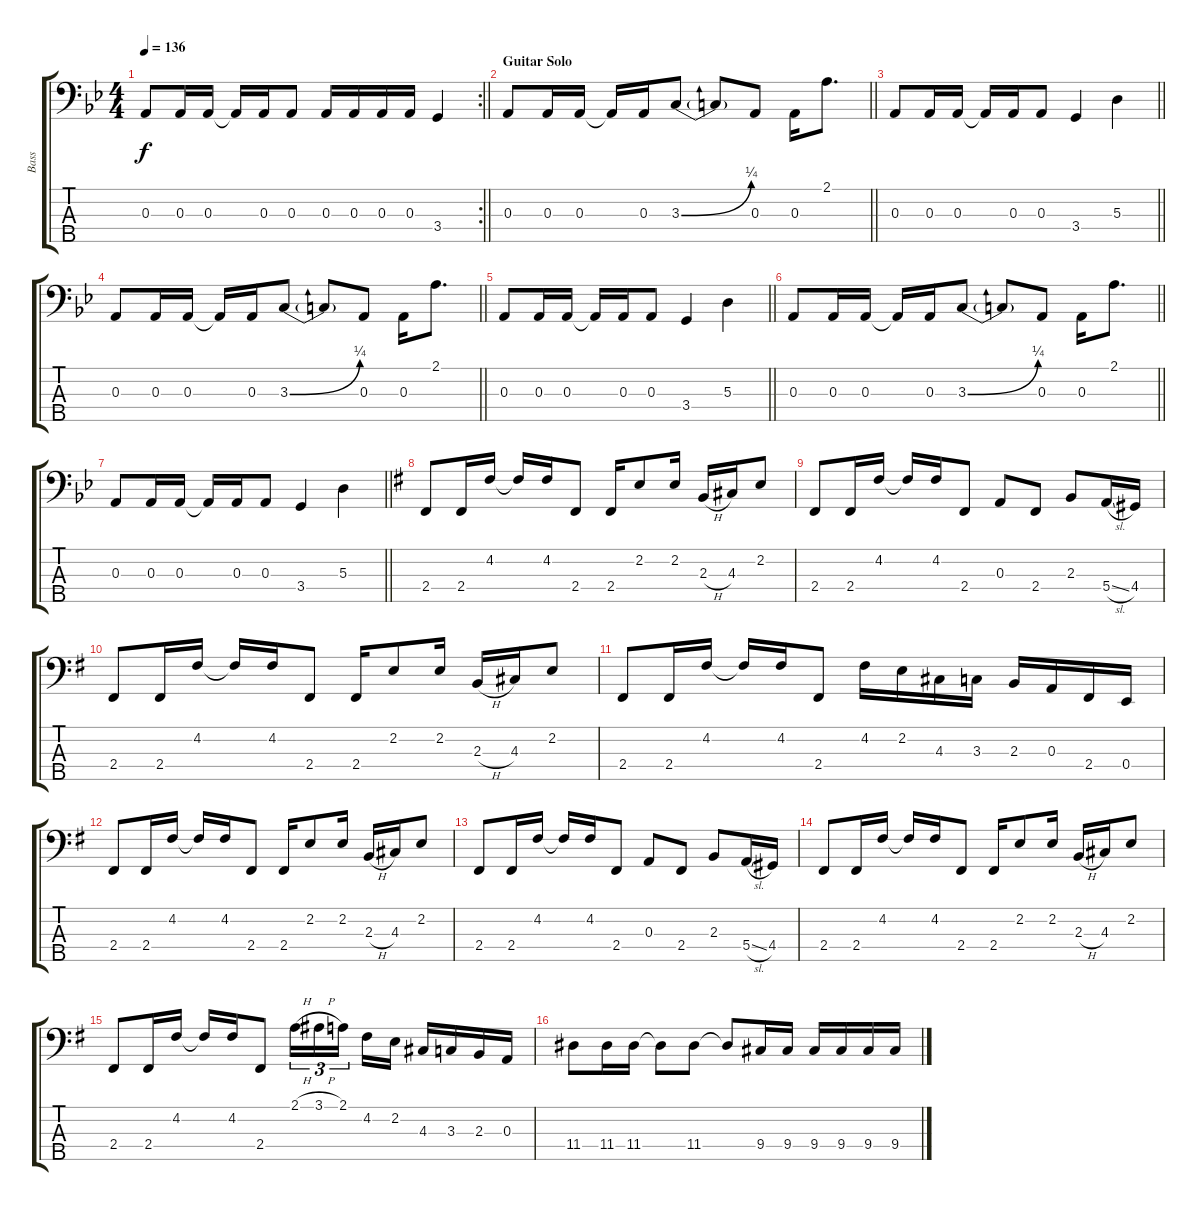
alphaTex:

\track ("Bass" "Bass") {instrument electricbassfinger}
\staff {score tabs}
\tuning (G2 D2 A1 E1 B0) {hide}
\rc 2
\ts (4 4)
\tempo 136
\clef f4
\barLineRight lightlight
\ks bb
0.3.8{dy f} 0.3.16 0.3.16 0.3{t}.16 0.3.16 0.3.8 0.3.16 0.3.16 0.3.16 0.3.16 3.4.4 |
\section ("" "Guitar Solo")
\barLineRight lightlight
0.3.8 0.3.16 0.3.16 0.3{t}.16 0.3.16 3.3{be (bend 0 0 60 1)}.8 3.3{t}.8 0.3.8 0.3.16 2.1.8{d} |
\barLineRight lightlight
0.3.8 0.3.16 0.3.16 0.3{t}.16 0.3.16 0.3.8 3.4.4 5.3.4 |
\barLineRight lightlight
0.3.8 0.3.16 0.3.16 0.3{t}.16 0.3.16 3.3{be (bend 0 0 60 1)}.8 3.3{t}.8 0.3.8 0.3.16 2.1.8{d} |
\barLineRight lightlight
0.3.8 0.3.16 0.3.16 0.3{t}.16 0.3.16 0.3.8 3.4.4 5.3.4 |
\barLineRight lightlight
0.3.8 0.3.16 0.3.16 0.3{t}.16 0.3.16 3.3{be (bend 0 0 60 1)}.8 3.3{t}.8 0.3.8 0.3.16 2.1.8{d} |
\barLineRight lightlight
0.3.8 0.3.16 0.3.16 0.3{t}.16 0.3.16 0.3.8 3.4.4 5.3.4 |
\ks g
2.4.8 2.4.16 4.2.16 4.2{t}.16 4.2.16 2.4.8 2.4.16 2.2.8 2.2.16 2.3{h}.16 4.3.16 2.2.8 |
2.4.8 2.4.16 4.2.16 4.2{t}.16 4.2.16 2.4.8 0.3.8 2.4.8 2.3.8 5.4{sl}.16 4.4.16 |
2.4.8 2.4.16 4.2.16 4.2{t}.16 4.2.16 2.4.8 2.4.16 2.2.8 2.2.16 2.3{h}.16 4.3.16 2.2.8 |
2.4.8 2.4.16 4.2.16 4.2{t}.16 4.2.16 2.4.8 4.2.16 2.2.16 4.3.16 3.3.16 2.3.16 0.3.16 2.4.16 0.4.16 |
2.4.8 2.4.16 4.2.16 4.2{t}.16 4.2.16 2.4.8 2.4.16 2.2.8 2.2.16 2.3{h}.16 4.3.16 2.2.8 |
2.4.8 2.4.16 4.2.16 4.2{t}.16 4.2.16 2.4.8 0.3.8 2.4.8 2.3.8 5.4{sl}.16 4.4.16 |
2.4.8 2.4.16 4.2.16 4.2{t}.16 4.2.16 2.4.8 2.4.16 2.2.8 2.2.16 2.3{h}.16 4.3.16 2.2.8 |
2.4.8 2.4.16 4.2.16 4.2{t}.16 4.2.16 2.4.8 2.1{h}.16{tu (3 2)} 3.1{h}.16{tu (3 2)} 2.1.16{tu (3 2)} 4.2.16 2.2.16 4.3.16 3.3.16 2.3.16 0.3.16 |
11.4.8 11.4.16 11.4.16 11.4{t}.8 11.4.8 11.4{t}.8 9.4.16 9.4.16 9.4.16 9.4.16 9.4.16 9.4.16
